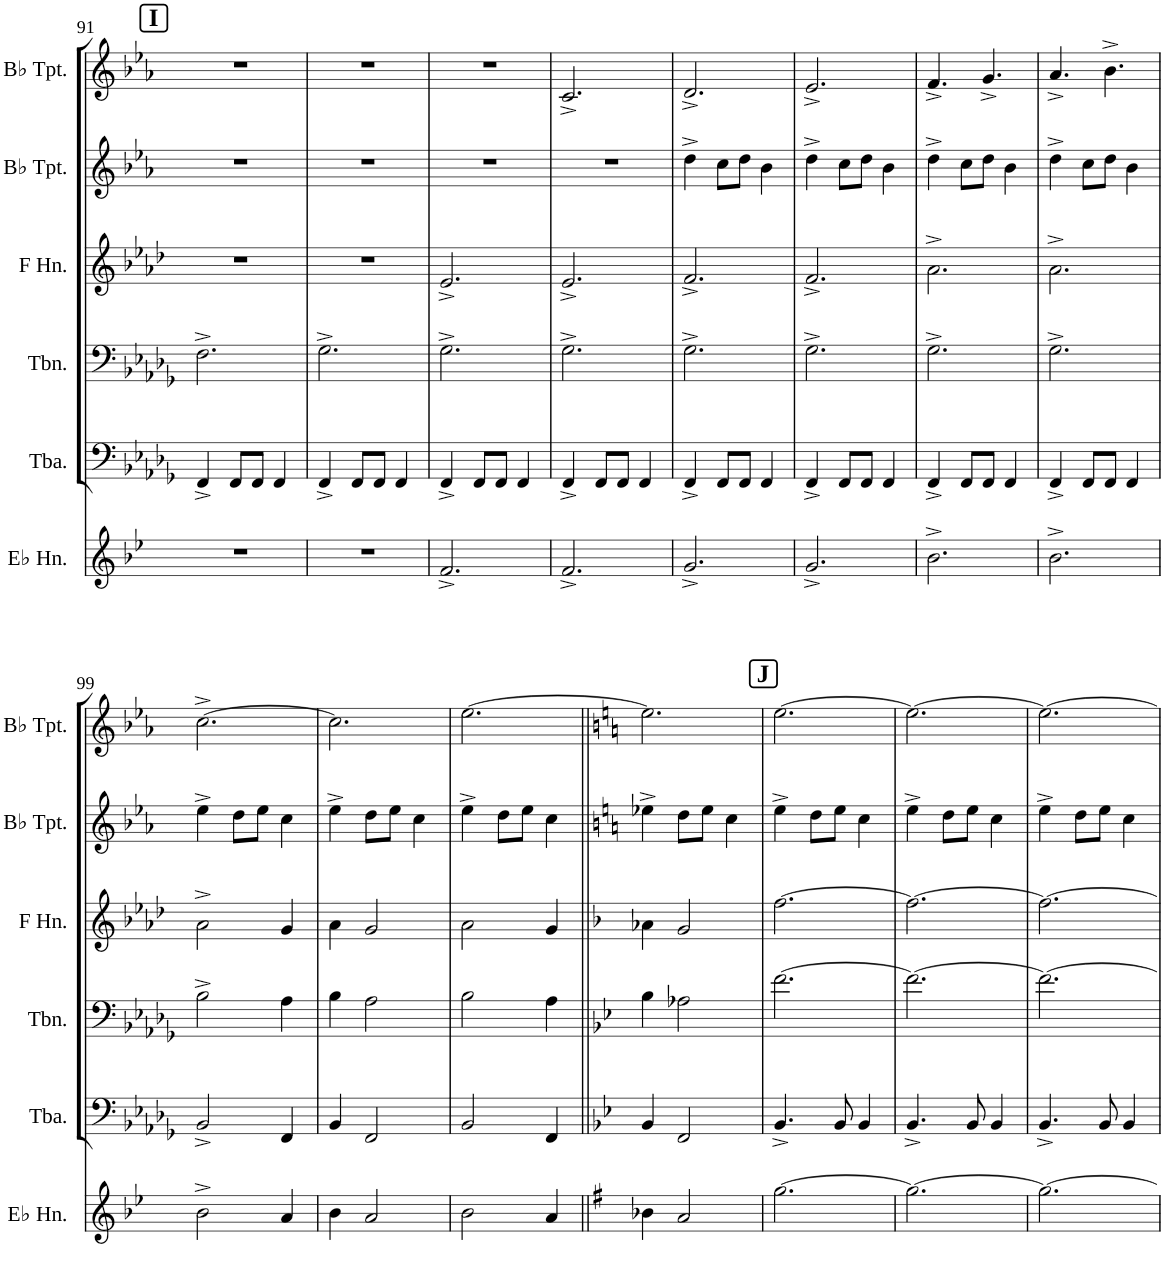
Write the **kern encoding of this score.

**kern	**kern	**kern	**kern	**kern	**kern
*part6	*part5	*part4	*part3	*part2	*part1
*staff6	*staff5	*staff4	*staff3	*staff2	*staff1
*I"Horn in Eb	*I"Tuba	*I"Trombone	*I"Horn in F	*I"Bb Trumpet	*I"Bb Trumpet
*	*I'Tba.	*I'Tbn.	*	*I'Bb Tpt.	*I'Bb Tpt.
!!LO:PB:g=z
*clefG2	*clefF4	*clefF4	*clefG2	*clefG2	*clefG2
*Trd5c9	*	*	*Trd4c7	*Trd1c2	*Trd1c2
*k[b-e-]	*k[b-e-a-d-g-]	*k[b-e-a-d-g-]	*k[b-e-a-d-]	*k[b-e-a-]	*k[b-e-a-]
*M3/4	*M3/4	*M3/4	*M3/4	*M3/4	*M3/4
!!LO:REH:place=s1:a:B:cj:fs=14:t=I
=91	=91	=91	=91	=91	=91
2.r	4FF^/	2.F^\	2.r	2.r	2.r
.	8FF/L	.	.	.	.
.	8FF/J	.	.	.	.
.	4FF/	.	.	.	.
=92	=92	=92	=92	=92	=92
2.r	4FF^/	2.G-^\	2.r	2.r	2.r
.	8FF/L	.	.	.	.
.	8FF/J	.	.	.	.
.	4FF/	.	.	.	.
=93	=93	=93	=93	=93	=93
2.f^/	4FF^/	2.G-^\	2.e-^/	2.r	2.r
.	8FF/L	.	.	.	.
.	8FF/J	.	.	.	.
.	4FF/	.	.	.	.
=94	=94	=94	=94	=94	=94
2.f^/	4FF^/	2.G-^\	2.e-^/	2.r	2.c^/
.	8FF/L	.	.	.	.
.	8FF/J	.	.	.	.
.	4FF/	.	.	.	.
=95	=95	=95	=95	=95	=95
2.g^/	4FF^/	2.G-^\	2.f^/	4dd^\	2.d^/
.	8FF/L	.	.	8cc\L	.
.	8FF/J	.	.	8dd\J	.
.	4FF/	.	.	4b-\	.
=96	=96	=96	=96	=96	=96
2.g^/	4FF^/	2.G-^\	2.f^/	4dd^\	2.e-^/
.	8FF/L	.	.	8cc\L	.
.	8FF/J	.	.	8dd\J	.
.	4FF/	.	.	4b-\	.
=97	=97	=97	=97	=97	=97
2.b-^\	4FF^/	2.G-^\	2.a-^\	4dd^\	4.f^/
.	8FF/L	.	.	8cc\L	.
.	8FF/J	.	.	8dd\J	4.g^/
.	4FF/	.	.	4b-\	.
=98	=98	=98	=98	=98	=98
2.b-^\	4FF^/	2.G-^\	2.a-^\	4dd^\	4.a-^/
.	8FF/L	.	.	8cc\L	.
.	8FF/J	.	.	8dd\J	4.b-^\
.	4FF/	.	.	4b-\	.
!!LO:LB:g=z
=99	=99	=99	=99	=99	=99
2b-^\	2BB-^/	2B-^\	2a-^\	4ee-^\	[2.cc^\
.	.	.	.	8dd\L	.
.	.	.	.	8ee-\J	.
4a/	4FF/	4A-\	4g/	4cc\	.
=100	=100	=100	=100	=100	=100
4b-\	4BB-/	4B-\	4a-\	4ee-^\	2.cc\]
2a/	2FF/	2A-\	2g/	8dd\L	.
.	.	.	.	8ee-\J	.
.	.	.	.	4cc\	.
=101	=101	=101	=101	=101	=101
2b-\	2BB-/	2B-\	2a-\	4ee-^\	[2.ee-\
.	.	.	.	8dd\L	.
.	.	.	.	8ee-\J	.
4a/	4FF/	4A-\	4g/	4cc\	.
=102||	=102||	=102||	=102||	=102||	=102||
*k[f#]	*k[b-e-]	*k[b-e-]	*k[b-]	*k[]	*k[]
*G:	*B-:	*B-:	*F:	*C:	*C:
4b-X\	4BB-/	4B-\	4a-X\	4ee-X^\	2.ee-\]
2a/	2FF/	2A-X\	2g/	8dd\L	.
.	.	.	.	8ee-\J	.
.	.	.	.	4cc\	.
!!LO:REH:place=s1:a:B:cj:fs=14:t=J
=103	=103	=103	=103	=103	=103
[2.gg\	4.BB-^/	[2.f\	[2.ff\	4ee^\	[2.ee\
.	.	.	.	8dd\L	.
.	8BB-/	.	.	8ee\J	.
.	4BB-/	.	.	4cc\	.
=104	=104	=104	=104	=104	=104
2.gg\_	4.BB-^/	2.f\_	2.ff\_	4ee^\	2.ee\_
.	.	.	.	8dd\L	.
.	8BB-/	.	.	8ee\J	.
.	4BB-/	.	.	4cc\	.
=105	=105	=105	=105	=105	=105
2.gg\_	4.BB-^/	2.f\_	2.ff\_	4ee^\	2.ee\_
.	.	.	.	8dd\L	.
.	8BB-/	.	.	8ee\J	.
.	4BB-/	.	.	4cc\	.
=	=	=	=	=	=
*-	*-	*-	*-	*-	*-
